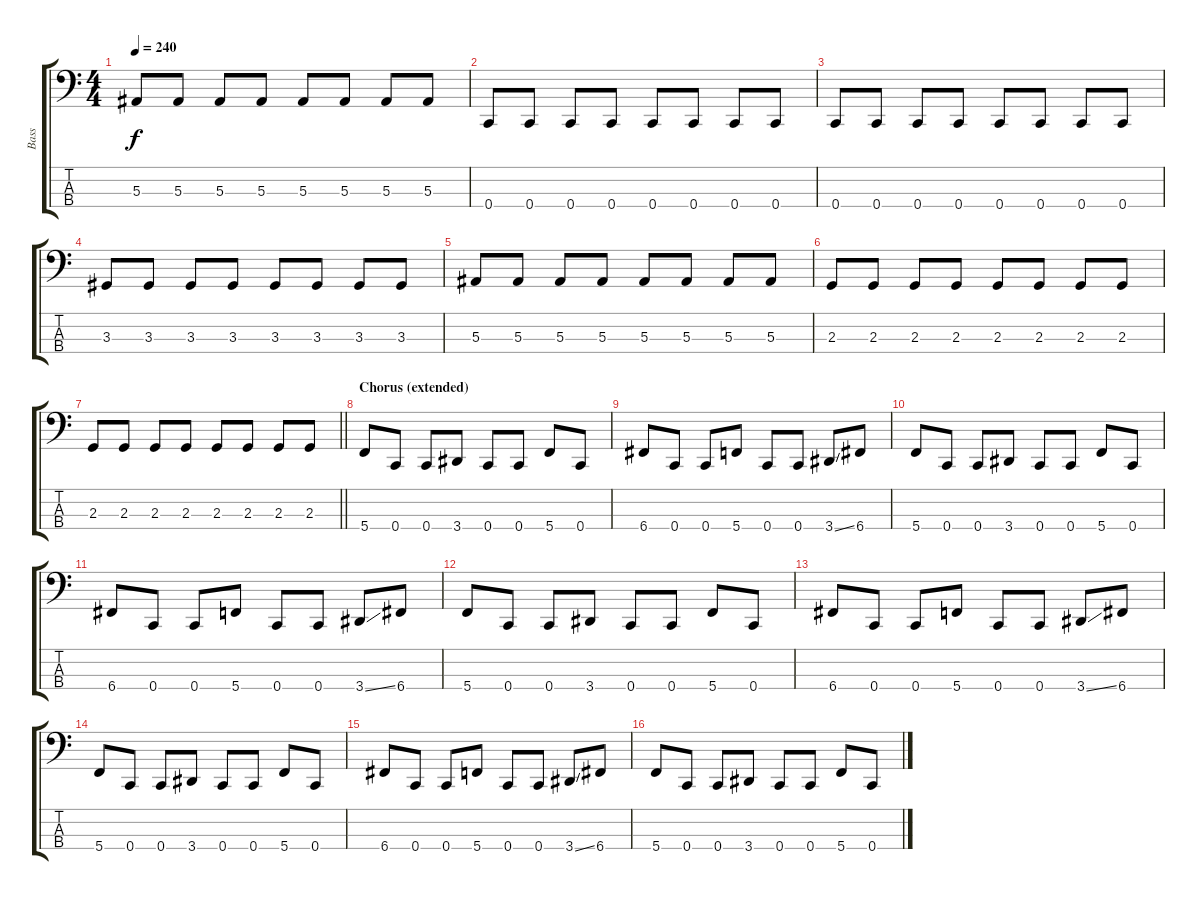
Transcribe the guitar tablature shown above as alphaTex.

\track ("Bass" "Bass") {instrument electricbassfinger}
\staff {score tabs}
\tuning (Eb2 Bb1 F1 C1) {hide}
\ts (4 4)
\tempo 240
\clef f4
\ks c
5.3.8{dy f} 5.3.8 5.3.8 5.3.8 5.3.8 5.3.8 5.3.8 5.3.8 |
0.4.8 0.4.8 0.4.8 0.4.8 0.4.8 0.4.8 0.4.8 0.4.8 |
0.4.8 0.4.8 0.4.8 0.4.8 0.4.8 0.4.8 0.4.8 0.4.8 |
3.3.8 3.3.8 3.3.8 3.3.8 3.3.8 3.3.8 3.3.8 3.3.8 |
5.3.8 5.3.8 5.3.8 5.3.8 5.3.8 5.3.8 5.3.8 5.3.8 |
2.3.8 2.3.8 2.3.8 2.3.8 2.3.8 2.3.8 2.3.8 2.3.8 |
\barLineRight lightlight
2.3.8 2.3.8 2.3.8 2.3.8 2.3.8 2.3.8 2.3.8 2.3.8 |
\section ("" "Chorus (extended)")
5.4.8 0.4.8 0.4.8 3.4.8 0.4.8 0.4.8 5.4.8 0.4.8 |
6.4.8 0.4.8 0.4.8 5.4.8 0.4.8 0.4.8 3.4{ss}.8 6.4.8 |
5.4.8 0.4.8 0.4.8 3.4.8 0.4.8 0.4.8 5.4.8 0.4.8 |
6.4.8 0.4.8 0.4.8 5.4.8 0.4.8 0.4.8 3.4{ss}.8 6.4.8 |
5.4.8 0.4.8 0.4.8 3.4.8 0.4.8 0.4.8 5.4.8 0.4.8 |
6.4.8 0.4.8 0.4.8 5.4.8 0.4.8 0.4.8 3.4{ss}.8 6.4.8 |
5.4.8 0.4.8 0.4.8 3.4.8 0.4.8 0.4.8 5.4.8 0.4.8 |
6.4.8 0.4.8 0.4.8 5.4.8 0.4.8 0.4.8 3.4{ss}.8 6.4.8 |
5.4.8 0.4.8 0.4.8 3.4.8 0.4.8 0.4.8 5.4.8 0.4.8
